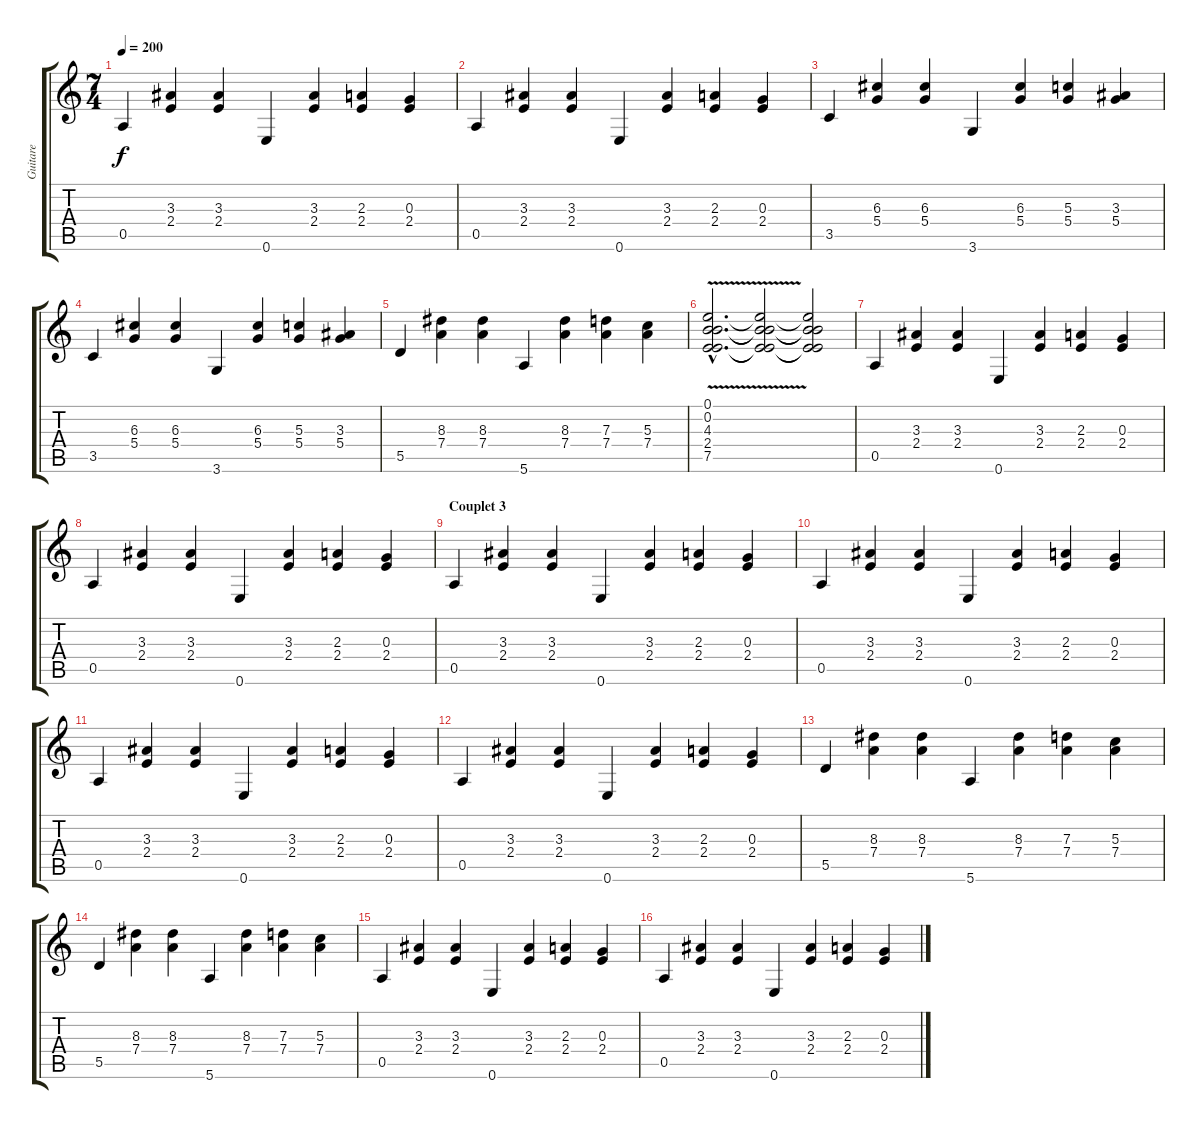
\track ("Guitare" "Guitare") {instrument distortionguitar}
\staff {score tabs}
\tuning (E4 B3 G3 D3 A2 E2) {hide}
\ts (7 4)
\tempo 200
\clef g2
\ks c
0.5.4{dy f} (3.3 2.4).4 (3.3 2.4).4 0.6.4 (3.3 2.4).4 (2.3 2.4).4 (0.3 2.4).4 |
0.5.4 (3.3 2.4).4 (3.3 2.4).4 0.6.4 (3.3 2.4).4 (2.3 2.4).4 (0.3 2.4).4 |
3.5.4 (6.3 5.4).4 (6.3 5.4).4 3.6.4 (6.3 5.4).4 (5.3 5.4).4 (3.3 5.4).4 |
3.5.4 (6.3 5.4).4 (6.3 5.4).4 3.6.4 (6.3 5.4).4 (5.3 5.4).4 (3.3 5.4).4 |
5.5.4 (8.3 7.4).4 (8.3 7.4).4 5.6.4 (8.3 7.4).4 (7.3 7.4).4 (5.3 7.4).4 |
(0.1{v hac} 0.2{hac} 4.3{hac} 2.4 7.5{hac}).2{d} (0.1{t} 0.2{t} 4.3{t} 2.4{t} 7.5{t}).2 (0.1{t} 0.2{t} 4.3{t} 2.4{t} 7.5{t}).2 |
0.5.4{volume 13} (3.3 2.4).4 (3.3 2.4).4 0.6.4 (3.3 2.4).4 (2.3 2.4).4 (0.3 2.4).4 |
0.5.4 (3.3 2.4).4 (3.3 2.4).4 0.6.4 (3.3 2.4).4 (2.3 2.4).4 (0.3 2.4).4 |
\section ("" "Couplet 3")
0.5.4 (3.3 2.4).4 (3.3 2.4).4 0.6.4 (3.3 2.4).4 (2.3 2.4).4 (0.3 2.4).4 |
0.5.4 (3.3 2.4).4 (3.3 2.4).4 0.6.4 (3.3 2.4).4 (2.3 2.4).4 (0.3 2.4).4 |
0.5.4 (3.3 2.4).4 (3.3 2.4).4 0.6.4 (3.3 2.4).4 (2.3 2.4).4 (0.3 2.4).4 |
0.5.4 (3.3 2.4).4 (3.3 2.4).4 0.6.4 (3.3 2.4).4 (2.3 2.4).4 (0.3 2.4).4 |
5.5.4 (8.3 7.4).4 (8.3 7.4).4 5.6.4 (8.3 7.4).4 (7.3 7.4).4 (5.3 7.4).4 |
5.5.4 (8.3 7.4).4 (8.3 7.4).4 5.6.4 (8.3 7.4).4 (7.3 7.4).4 (5.3 7.4).4 |
0.5.4 (3.3 2.4).4 (3.3 2.4).4 0.6.4 (3.3 2.4).4 (2.3 2.4).4 (0.3 2.4).4 |
0.5.4 (3.3 2.4).4 (3.3 2.4).4 0.6.4 (3.3 2.4).4 (2.3 2.4).4 (0.3 2.4).4
